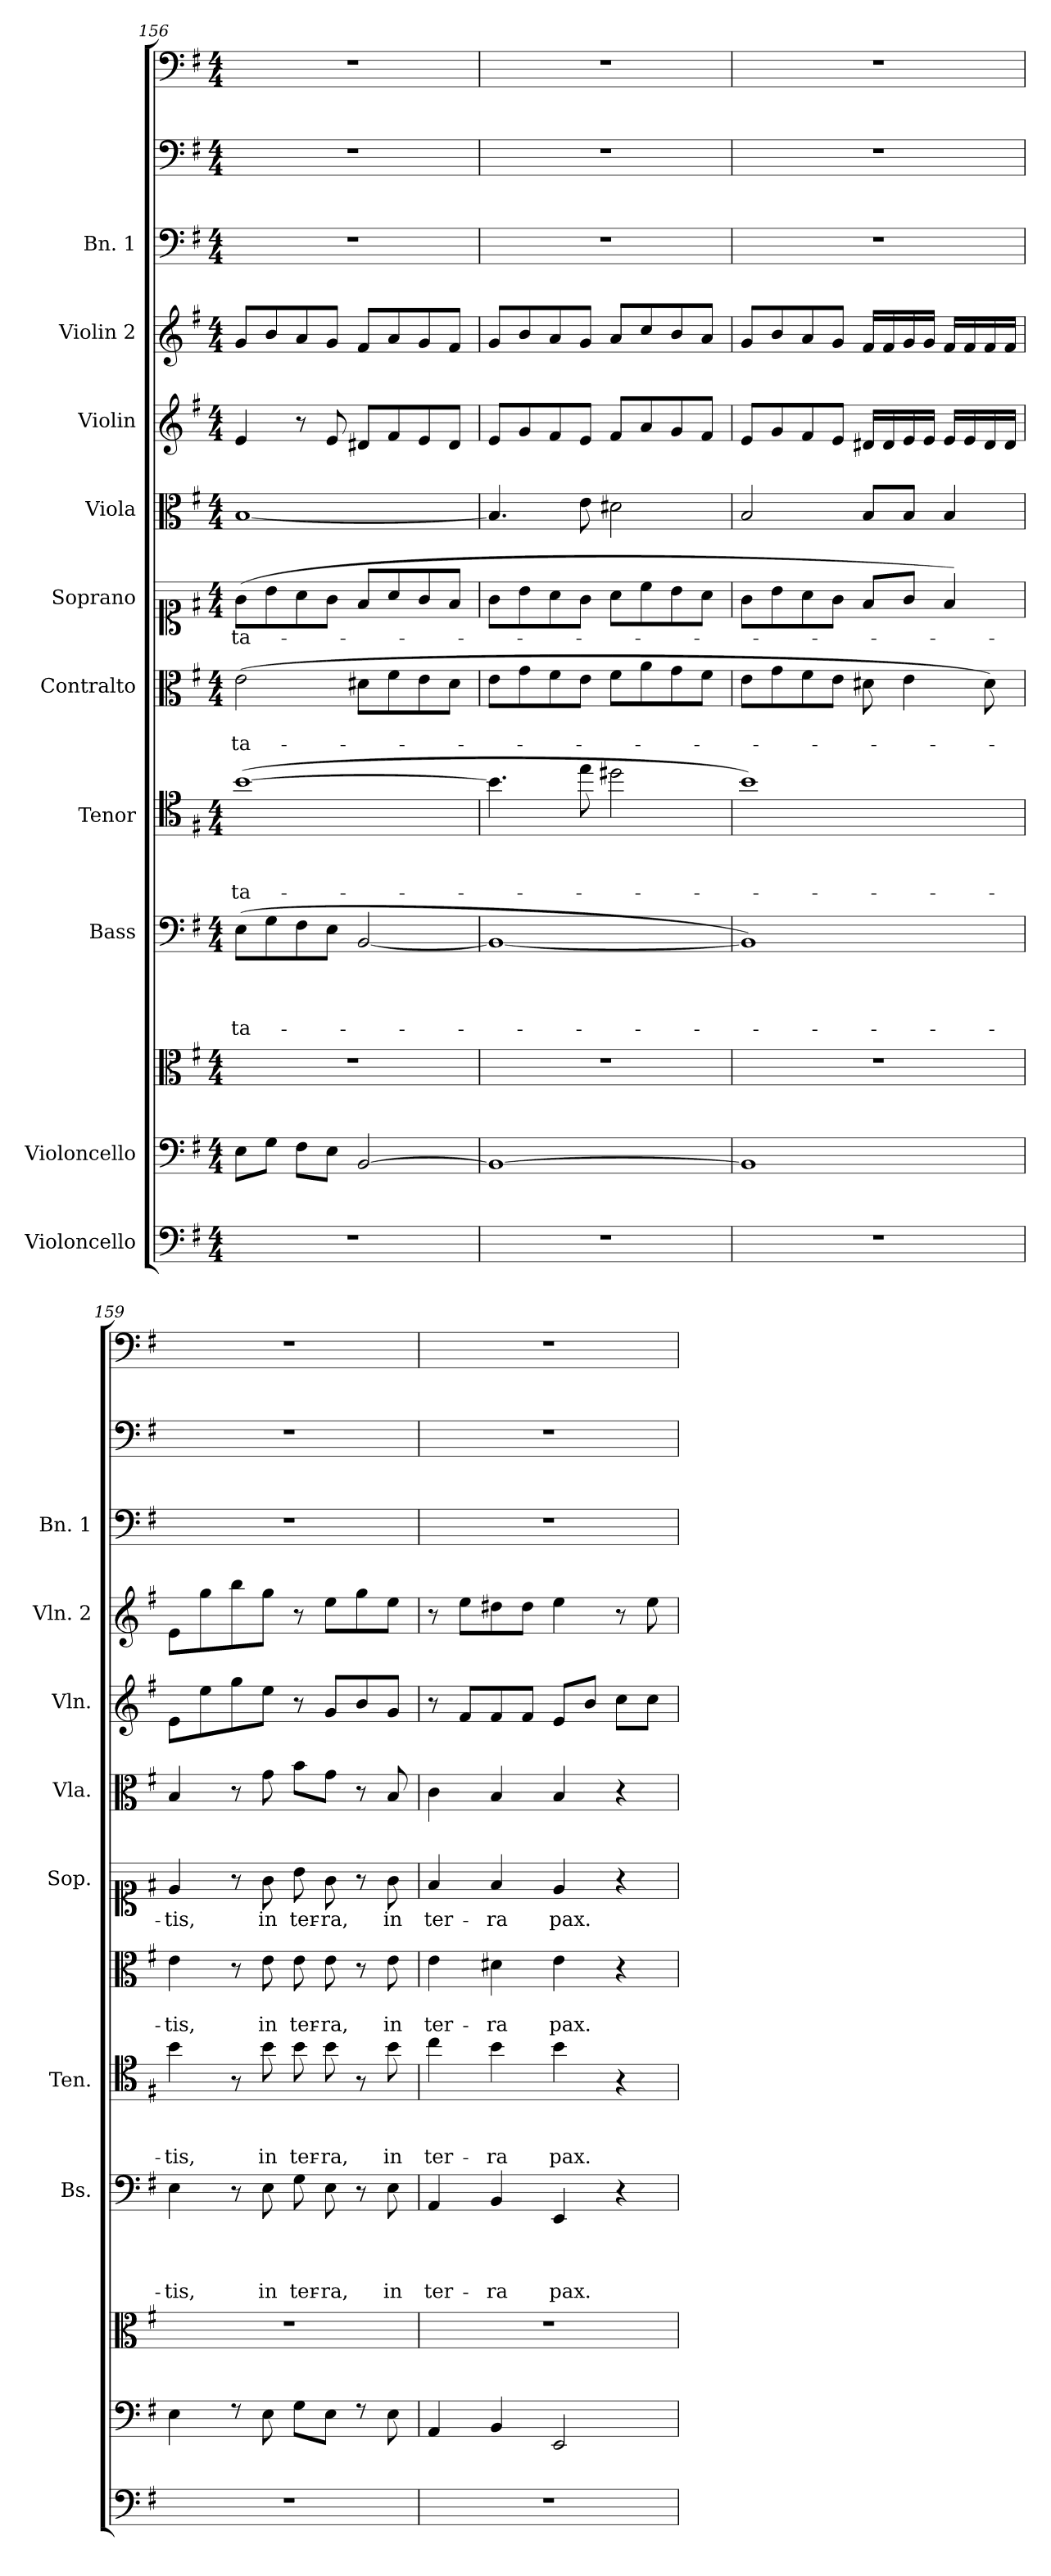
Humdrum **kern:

**kern	**kern	**kern	**kern	**text	**text	**text	**text	**kern	**text	**text	**text	**kern	**text	**text	**kern	**text	**kern	**kern	**kern	**kern	**kern	**kern
*part13	*part12	*part11	*part10	*part10	*part10	*part10	*part10	*part9	*part9	*part9	*part9	*part8	*part8	*part8	*part7	*part7	*part6	*part5	*part4	*part3	*part2	*part1
*staff13	*staff12	*staff11	*staff10	*staff10	*staff10	*staff10	*staff10	*staff9	*staff9	*staff9	*staff9	*staff8	*staff8	*staff8	*staff7	*staff7	*staff6	*staff5	*staff4	*staff3	*staff2	*staff1
*I"Violoncello	*I"Violoncello	*	*I"Bass	*	*	*	*	*I"Tenor	*	*	*	*I"Contralto	*	*	*I"Soprano	*	*I"Viola	*I"Violin	*I"Violin 2	*I"Bn. 1	*	*
*	*	*	*I'Bs.	*	*	*	*	*I'Ten.	*	*	*	*	*	*	*I'Sop.	*	*I'Vla.	*I'Vln.	*I'Vln. 2	*I'Bn. 1	*	*
*clefF4	*clefF4	*clefC3	*clefF4	*	*	*	*	*clefC4	*	*	*	*clefC3	*	*	*clefC1	*	*clefC3	*clefG2	*clefG2	*clefF4	*clefF4	*clefF4
*	*	*	*	*	*	*	*	*ITrd7c12	*	*	*	*	*	*	*	*	*	*	*	*	*	*
*k[f#]	*k[f#]	*k[f#]	*k[f#]	*	*	*	*	*k[f#]	*	*	*	*k[f#]	*	*	*k[f#]	*	*k[f#]	*k[f#]	*k[f#]	*k[f#]	*k[f#]	*k[f#]
*G:	*G:	*G:	*G:	*	*	*	*	*G:	*	*	*	*G:	*	*	*G:	*	*G:	*G:	*G:	*G:	*G:	*G:
*M4/4	*M4/4	*M4/4	*M4/4	*	*	*	*	*M4/4	*	*	*	*M4/4	*	*	*M4/4	*	*M4/4	*M4/4	*M4/4	*M4/4	*M4/4	*M4/4
=156	=156	=156	=156	=156	=156	=156	=156	=156	=156	=156	=156	=156	=156	=156	=156	=156	=156	=156	=156	=156	=156	=156
*	*^	*	*	*	*	*	*	*	*	*	*	*	*	*	*	*	*	*	*	*	*	*
!	!	!	!	!	!	!	!	!LO:LY:b	!	!	!	!LO:LY:b	!	!	!LO:LY:b	!	!LO:LY:b	!	!	!	!	!	!
1r	8E\L	1ryy	1r	(<8E\L	.	.	.	-ta-	(>[>1B	.	.	-ta-	(<2e\	.	-ta-	(>8g\L	-ta-	[<1B	4e/	8g/L	1r	1r	1r
.	8G\J	.	.	8G\	.	.	.	.	.	.	.	.	.	.	.	8b\	.	.	.	8b/	.	.	.
.	8F#\L	.	.	8F#\	.	.	.	.	.	.	.	.	.	.	.	8a\	.	.	8r	8a/	.	.	.
.	8E\J	.	.	8E\J	.	.	.	.	.	.	.	.	.	.	.	8g\J	.	.	8e/	8g/J	.	.	.
.	[<2BB/	.	.	[<2BB/	.	.	.	.	.	.	.	.	8d#X\L	.	.	8f#/L	.	.	8d#X/L	8f#/L	.	.	.
.	.	.	.	.	.	.	.	.	.	.	.	.	8f#\	.	.	8a/	.	.	8f#/	8a/	.	.	.
.	.	.	.	.	.	.	.	.	.	.	.	.	8e\	.	.	8g/	.	.	8e/	8g/	.	.	.
.	.	.	.	.	.	.	.	.	.	.	.	.	8d#\J	.	.	8f#/J	.	.	8d#/J	8f#/J	.	.	.
=157	=157	=157	=157	=157	=157	=157	=157	=157	=157	=157	=157	=157	=157	=157	=157	=157	=157	=157	=157	=157	=157	=157	=157
1r	1BB_	1ryy	1r	1BB_	.	.	.	.	4.B\]	.	.	.	8e\L	.	.	8g\L	.	4.B/]	8e/L	8g/L	1r	1r	1r
.	.	.	.	.	.	.	.	.	.	.	.	.	8g\	.	.	8b\	.	.	8g/	8b/	.	.	.
.	.	.	.	.	.	.	.	.	.	.	.	.	8f#\	.	.	8a\	.	.	8f#/	8a/	.	.	.
.	.	.	.	.	.	.	.	.	8e\	.	.	.	8e\J	.	.	8g\J	.	8e\	8e/J	8g/J	.	.	.
.	.	.	.	.	.	.	.	.	2d#X\	.	.	.	8f#\L	.	.	8a\L	.	2d#X\	8f#/L	8a/L	.	.	.
.	.	.	.	.	.	.	.	.	.	.	.	.	8a\	.	.	8cc\	.	.	8a/	8cc/	.	.	.
.	.	.	.	.	.	.	.	.	.	.	.	.	8g\	.	.	8b\	.	.	8g/	8b/	.	.	.
.	.	.	.	.	.	.	.	.	.	.	.	.	8f#\J	.	.	8a\J	.	.	8f#/J	8a/J	.	.	.
=158	=158	=158	=158	=158	=158	=158	=158	=158	=158	=158	=158	=158	=158	=158	=158	=158	=158	=158	=158	=158	=158	=158	=158
1r	1BB]	1ryy	1r	1BB])	.	.	.	.	1B)	.	.	.	8e\L	.	.	8g\L	.	2B/	8e/L	8g/L	1r	1r	1r
.	.	.	.	.	.	.	.	.	.	.	.	.	8g\	.	.	8b\	.	.	8g/	8b/	.	.	.
.	.	.	.	.	.	.	.	.	.	.	.	.	8f#\	.	.	8a\	.	.	8f#/	8a/	.	.	.
.	.	.	.	.	.	.	.	.	.	.	.	.	8e\J	.	.	8g\J	.	.	8e/J	8g/J	.	.	.
.	.	.	.	.	.	.	.	.	.	.	.	.	8d#X\	.	.	8f#/L	.	8B/L	16d#X/LL	16f#/LL	.	.	.
.	.	.	.	.	.	.	.	.	.	.	.	.	.	.	.	.	.	.	16d#/	16f#/	.	.	.
.	.	.	.	.	.	.	.	.	.	.	.	.	4e\	.	.	8g/J	.	8B/J	16e/	16g/	.	.	.
.	.	.	.	.	.	.	.	.	.	.	.	.	.	.	.	.	.	.	16e/JJ	16g/JJ	.	.	.
.	.	.	.	.	.	.	.	.	.	.	.	.	.	.	.	4f#/)	.	4B/	16e/LL	16f#/LL	.	.	.
.	.	.	.	.	.	.	.	.	.	.	.	.	.	.	.	.	.	.	16e/	16f#/	.	.	.
.	.	.	.	.	.	.	.	.	.	.	.	.	8d#\)	.	.	.	.	.	16d#/	16f#/	.	.	.
.	.	.	.	.	.	.	.	.	.	.	.	.	.	.	.	.	.	.	16d#/JJ	16f#/JJ	.	.	.
!!LO:PB:g=z
=159	=159	=159	=159	=159	=159	=159	=159	=159	=159	=159	=159	=159	=159	=159	=159	=159	=159	=159	=159	=159	=159	=159	=159
!	!	!	!	!	!	!	!	!LO:LY:b	!	!	!	!LO:LY:b	!	!	!LO:LY:b	!	!LO:LY:b	!	!	!	!	!	!
1r	4E\	1ryy	1r	4E\	.	.	.	-tis,	4B\	.	.	-tis,	4e\	.	-tis,	4e/	-tis,	4B/	8e\L	8e\L	1r	1r	1r
.	.	.	.	.	.	.	.	.	.	.	.	.	.	.	.	.	.	.	8ee\	8gg\	.	.	.
.	8r	.	.	8r	.	.	.	.	8r	.	.	.	8r	.	.	8r	.	8r	8gg\	8bb\	.	.	.
!	!	!	!	!	!	!	!	!LO:LY:b	!	!	!	!LO:LY:b	!	!	!LO:LY:b	!	!LO:LY:b	!	!	!	!	!	!
.	8E\	.	.	8E\	.	.	.	in	8B\	.	.	in	8e\	.	in	8g\	in	8g\	8ee\J	8gg\J	.	.	.
!	!	!	!	!	!	!	!	!LO:LY:b	!	!	!	!LO:LY:b	!	!	!LO:LY:b	!	!LO:LY:b	!	!	!	!	!	!
.	8G\L	.	.	8G\	.	.	.	ter-	8B\	.	.	ter-	8e\	.	ter-	8b\	ter-	8b\L	8r	8r	.	.	.
!	!	!	!	!	!	!	!	!LO:LY:b	!	!	!	!LO:LY:b	!	!	!LO:LY:b	!	!LO:LY:b	!	!	!	!	!	!
.	8E\J	.	.	8E\	.	.	.	-ra,	8B\	.	.	-ra,	8e\	.	-ra,	8g\	-ra,	8g\J	8g/L	8ee\L	.	.	.
.	8r	.	.	8r	.	.	.	.	8r	.	.	.	8r	.	.	8r	.	8r	8b/	8gg\	.	.	.
!	!	!	!	!	!	!	!	!LO:LY:b	!	!	!	!LO:LY:b	!	!	!LO:LY:b	!	!LO:LY:b	!	!	!	!	!	!
.	8E\	.	.	8E\	.	.	.	in	8B\	.	.	in	8e\	.	in	8g\	in	8B/	8g/J	8ee\J	.	.	.
=160	=160	=160	=160	=160	=160	=160	=160	=160	=160	=160	=160	=160	=160	=160	=160	=160	=160	=160	=160	=160	=160	=160	=160
!	!	!	!	!	!	!	!	!LO:LY:b	!	!	!	!LO:LY:b	!	!	!LO:LY:b	!	!LO:LY:b	!	!	!	!	!	!
1r	4AA/	1ryy	1r	4AA/	.	.	.	ter-	4c\	.	.	ter-	4e\	.	ter-	4f#/	ter-	4c\	8r	8r	1r	1r	1r
.	.	.	.	.	.	.	.	.	.	.	.	.	.	.	.	.	.	.	8f#/L	8ee\L	.	.	.
!	!	!	!	!	!	!	!	!LO:LY:b	!	!	!	!LO:LY:b	!	!	!LO:LY:b	!	!LO:LY:b	!	!	!	!	!	!
.	4BB/	.	.	4BB/	.	.	.	-ra	4B\	.	.	-ra	4d#X\	.	-ra	4f#/	-ra	4B/	8f#/	8dd#X\	.	.	.
.	.	.	.	.	.	.	.	.	.	.	.	.	.	.	.	.	.	.	8f#/J	8dd#\J	.	.	.
!	!	!	!	!	!	!	!	!LO:LY:b	!	!	!	!LO:LY:b	!	!	!LO:LY:b	!	!LO:LY:b	!	!	!	!	!	!
.	2EE/	.	.	4EE/	.	.	.	pax.	4B\	.	.	pax.	4e\	.	pax.	4e/	pax.	4B/	8e/L	4ee\	.	.	.
.	.	.	.	.	.	.	.	.	.	.	.	.	.	.	.	.	.	.	8b/J	.	.	.	.
.	.	.	.	4r	.	.	.	.	4r	.	.	.	4r	.	.	4r	.	4r	8cc\L	8r	.	.	.
.	.	.	.	.	.	.	.	.	.	.	.	.	.	.	.	.	.	.	8cc\J	8ee\	.	.	.
*	*v	*v	*	*	*	*	*	*	*	*	*	*	*	*	*	*	*	*	*	*	*	*	*
=	=	=	=	=	=	=	=	=	=	=	=	=	=	=	=	=	=	=	=	=	=	=
*-	*-	*-	*-	*-	*-	*-	*-	*-	*-	*-	*-	*-	*-	*-	*-	*-	*-	*-	*-	*-	*-	*-
